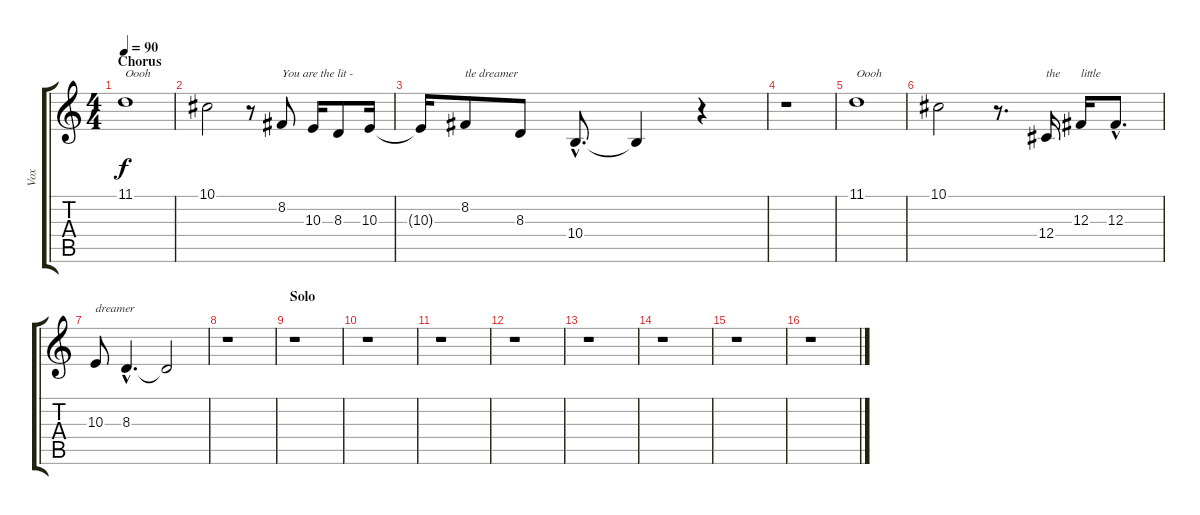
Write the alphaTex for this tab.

\track ("Vox" "Vox") {instrument altosax}
\staff {score tabs}
\tuning (Eb4 Bb3 Gb3 Db3 Ab2 Eb2) {hide}
\ts (4 4)
\section ("" "Chorus")
\tempo 90
\clef g2
\ks c
11.1.1{txt "Oooh" dy f} |
10.1.2 r.8 8.2.8{txt "You are the lit -"} 10.3.16 8.3.8 10.3.16 |
10.3{t}.16 8.2.8{txt "tle dreamer"} 8.3.8 10.4{hac}.8{d} 10.4{t}.4 r.4 |
r.1 |
11.1.1{txt "Oooh"} |
10.1.2 r.8{d} 12.4.16{txt "the"} 12.3.16{txt "little"} 12.3{hac}.8{d} |
10.3.8{txt "dreamer"} 8.3{hac}.4{d} 8.3{t}.2 |
r.1 |
\section ("" "Solo")
r.1 |
r.1 |
r.1 |
r.1 |
r.1 |
r.1 |
r.1 |
r.1
